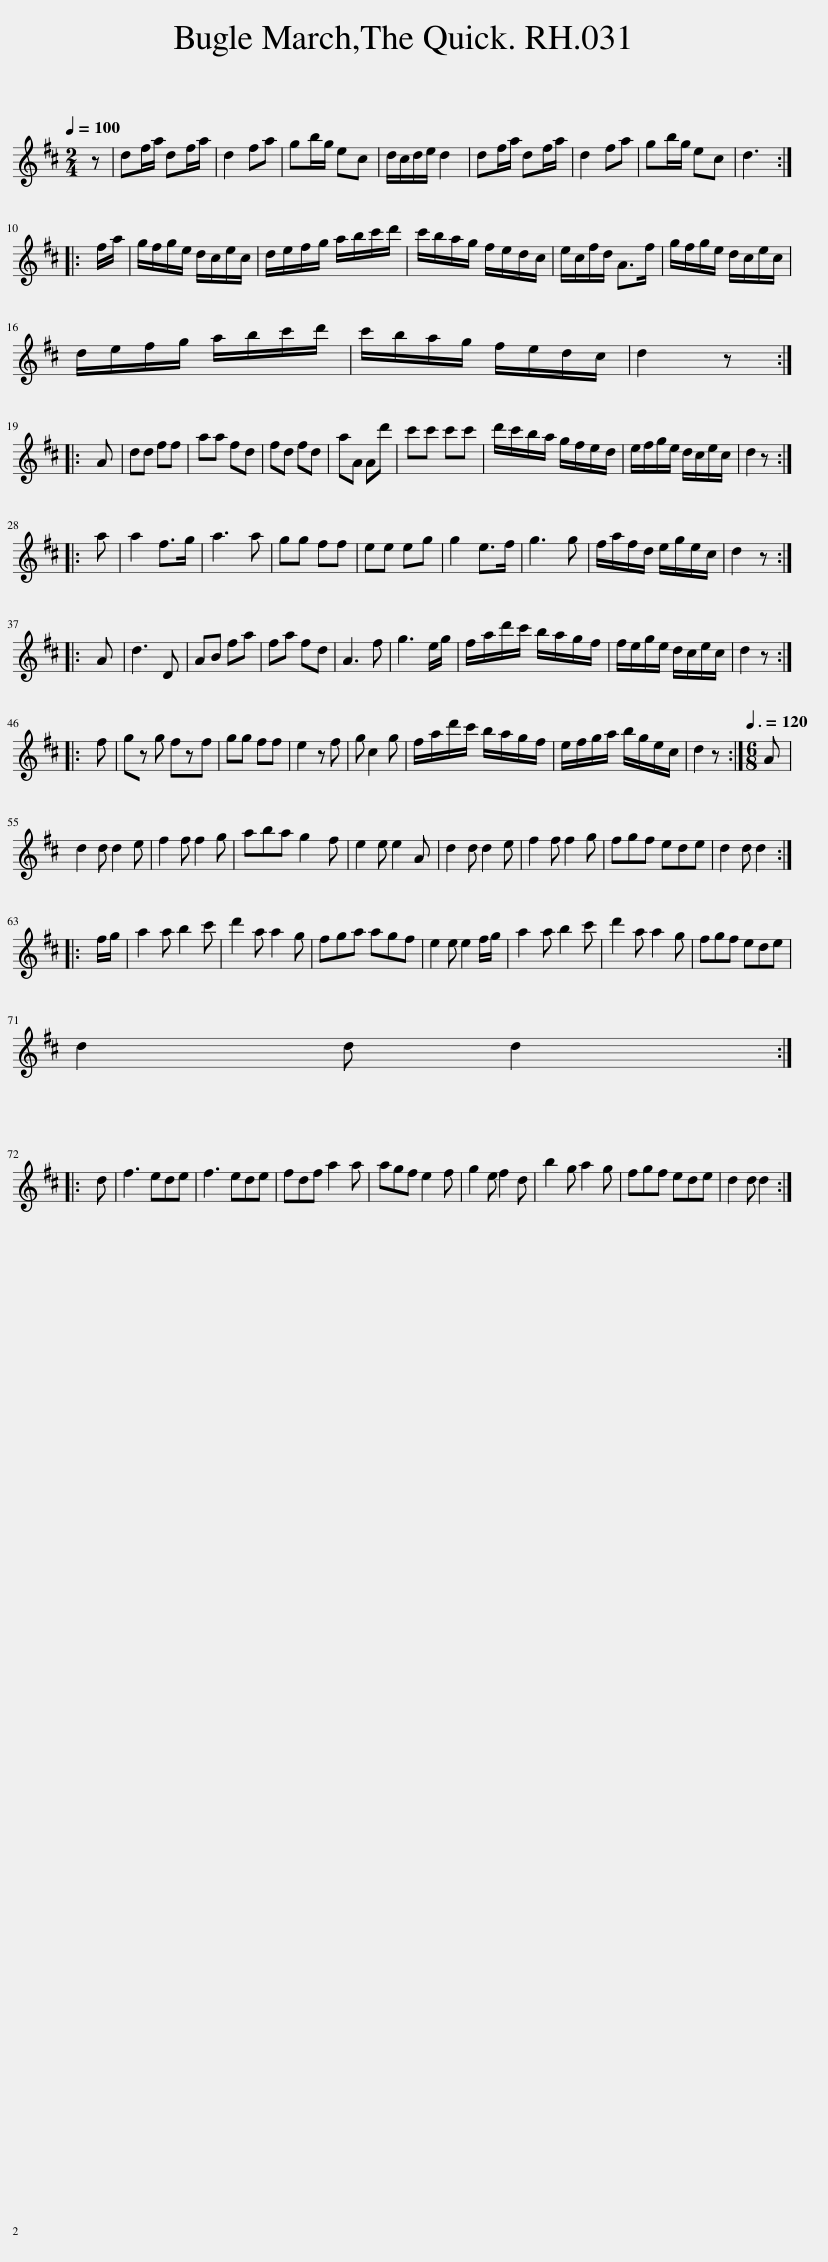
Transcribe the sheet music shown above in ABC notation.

X:1
L:1/8
Q:1/4=100
M:2/4
I:linebreak $
K:D
V:1 treble
V:1
 z | df/a/ df/a/ | d2 fa | gb/g/ ec | d/c/d/e/ d2 | %5
 df/a/ df/a/ | d2 fa | gb/g/ ec | d3 ::$ f/a/ | %10
 g/f/g/e/ d/c/e/c/ | d/e/f/g/ a/b/c'/d'/ | c'/b/a/g/ f/e/d/c/ | e/c/f/d/ A>f | g/f/g/e/ d/c/e/c/ |$ %15
 d/e/f/g/ a/b/c'/d'/ | c'/b/a/g/ f/e/d/c/ | d2 z ::$ A | dd ff | %20
 aa fd | fd fd | aA Ad' | c'c' c'c' | d'/c'/b/a/ g/f/e/d/ | %25
 e/f/g/e/ d/c/e/c/ | d2 z ::$ a | a2 f>g | a3 a | %30
 gg ff | ee eg | g2 e>f | g3 g | f/a/f/d/ e/g/e/c/ | %35
 d2 z ::$ A | d3 D | AB fa | fa fd | %40
 A3 f | g3 e/g/ | f/a/d'/c'/ b/a/g/f/ | f/e/g/e/ d/c/e/c/ | d2 z ::$ %45
 f | g z g fzf | gg ff | e2 z f | g c2 g | %50
 f/a/d'/c'/ b/a/g/f/ | e/f/g/a/ b/g/e/c/ | d2 z :|[M:6/8][Q:3/8=120] A |$ d2 d d2 e | %55
 f2 f f2 g | aba g2 f | e2 e e2 A | d2 d d2 e | f2 f f2 g | %60
 fgf ede | d2 d d2 ::$ f/g/ | a2 a b2 c' | d'2 a a2 g | %65
 fga agf | e2 e e2 f/g/ | a2 a b2 c' | d'2 a a2 g | fgf ede |$ %70
 d2 d d2 ::$ d | f3 ede | f3 ede | fdf a2 a | %75
 agf e2 f | g2 e f2 d | b2 g a2 g | fgf ede | d2 d d2 :| %80
